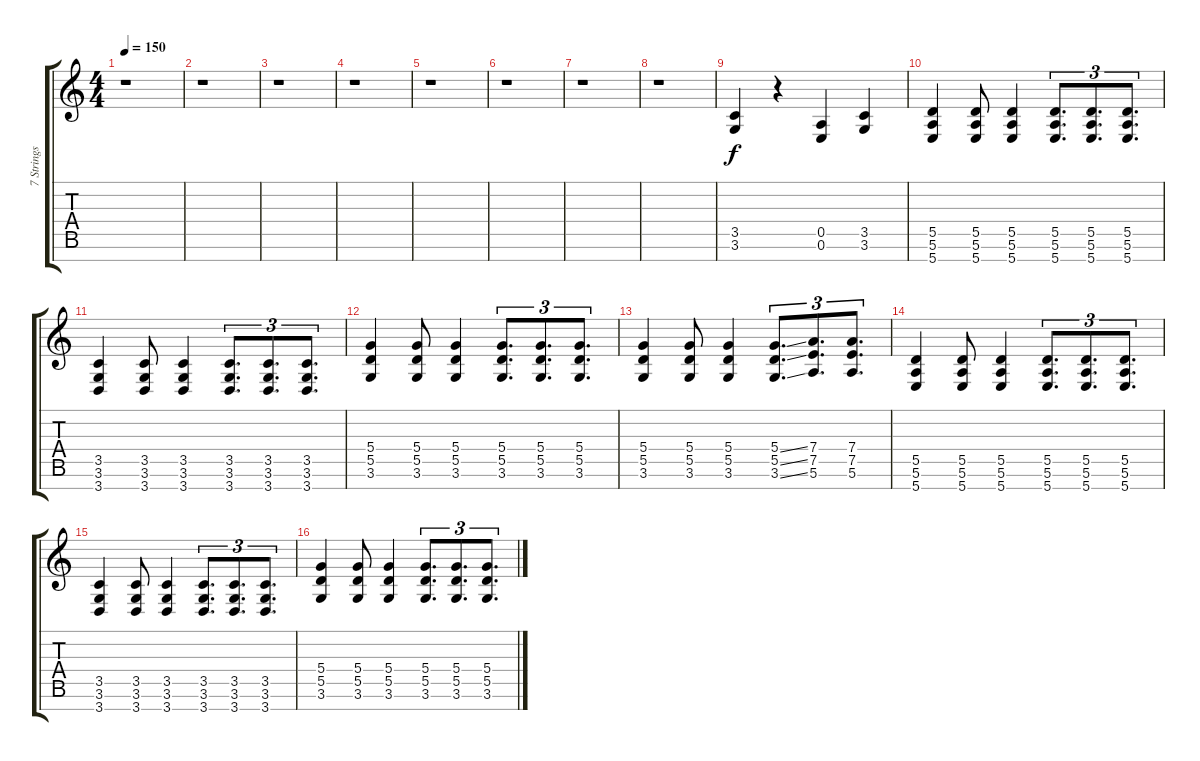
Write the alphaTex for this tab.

\track ("7 Strings Guitar Standart Tuning" "7 Strings ") {instrument distortionguitar}
\staff {score tabs}
\tuning (E4 B3 G3 D3 A2 E2 B1) {hide}
\ts (4 4)
\tempo 150
\clef g2
\ks c
r.1{dy f} |
r.1 |
r.1 |
r.1 |
r.1 |
r.1 |
r.1 |
r.1 |
(3.5 3.6).4 r.4 (0.5 0.6).4 (3.5 3.6).4 |
(5.5 5.6 5.7).4 (5.5 5.6 5.7).8 (5.5 5.6 5.7).4 (5.5 5.6 5.7).8{d tu (3 2)} (5.5 5.6 5.7).8{d tu (3 2)} (5.5 5.6 5.7).8{d tu (3 2)} |
(3.5 3.6 3.7).4 (3.5 3.6 3.7).8 (3.5 3.6 3.7).4 (3.5 3.6 3.7).8{d tu (3 2)} (3.5 3.6 3.7).8{d tu (3 2)} (3.5 3.6 3.7).8{d tu (3 2)} |
(5.4 5.5 3.6).4 (5.4 5.5 3.6).8 (5.4 5.5 3.6).4 (5.4 5.5 3.6).8{d tu (3 2)} (5.4 5.5 3.6).8{d tu (3 2)} (5.4 5.5 3.6).8{d tu (3 2)} |
(5.4 5.5 3.6).4 (5.4 5.5 3.6).8 (5.4 5.5 3.6).4 (5.4{ss} 5.5{ss} 3.6{ss}).8{d tu (3 2)} (7.4 7.5 5.6).8{d tu (3 2)} (7.4 7.5 5.6).8{d tu (3 2)} |
(5.5 5.6 5.7).4 (5.5 5.6 5.7).8 (5.5 5.6 5.7).4 (5.5 5.6 5.7).8{d tu (3 2)} (5.5 5.6 5.7).8{d tu (3 2)} (5.5 5.6 5.7).8{d tu (3 2)} |
(3.5 3.6 3.7).4 (3.5 3.6 3.7).8 (3.5 3.6 3.7).4 (3.5 3.6 3.7).8{d tu (3 2)} (3.5 3.6 3.7).8{d tu (3 2)} (3.5 3.6 3.7).8{d tu (3 2)} |
(5.4 5.5 3.6).4 (5.4 5.5 3.6).8 (5.4 5.5 3.6).4 (5.4 5.5 3.6).8{d tu (3 2)} (5.4 5.5 3.6).8{d tu (3 2)} (5.4 5.5 3.6).8{d tu (3 2)}
